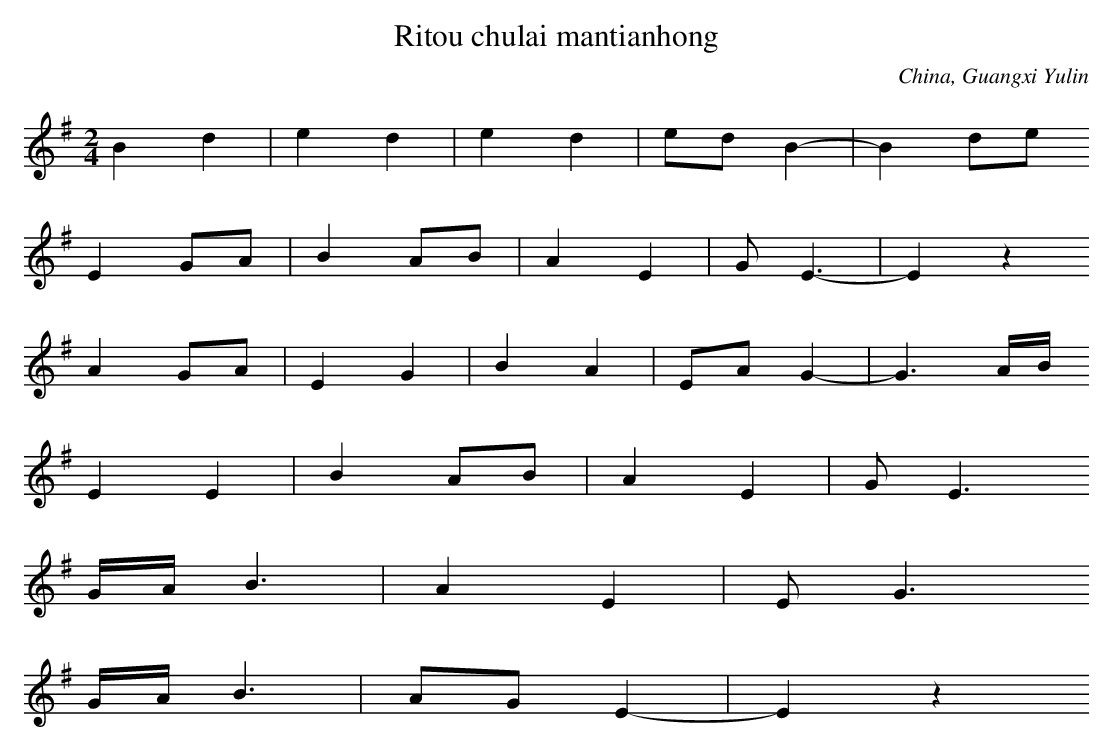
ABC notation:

X:1
T: Ritou chulai mantianhong
O: China, Guangxi Yulin
M: 2/4
L: 1/16
K: G
B4d4 | e4d4 | e4d4 | e2d2B4- | B4d2e2
E4G2A2 | B4A2B2 | A4E4 | G2E6- | E4z4
A4G2A2 | E4G4 | B4A4 | E2A2G4- | G6AB
E4E4 | B4A2B2 | A4E4 | G2E6
GAB6 | A4E4 | E2G6
GAB6 | A2G2E4- | E4z4
